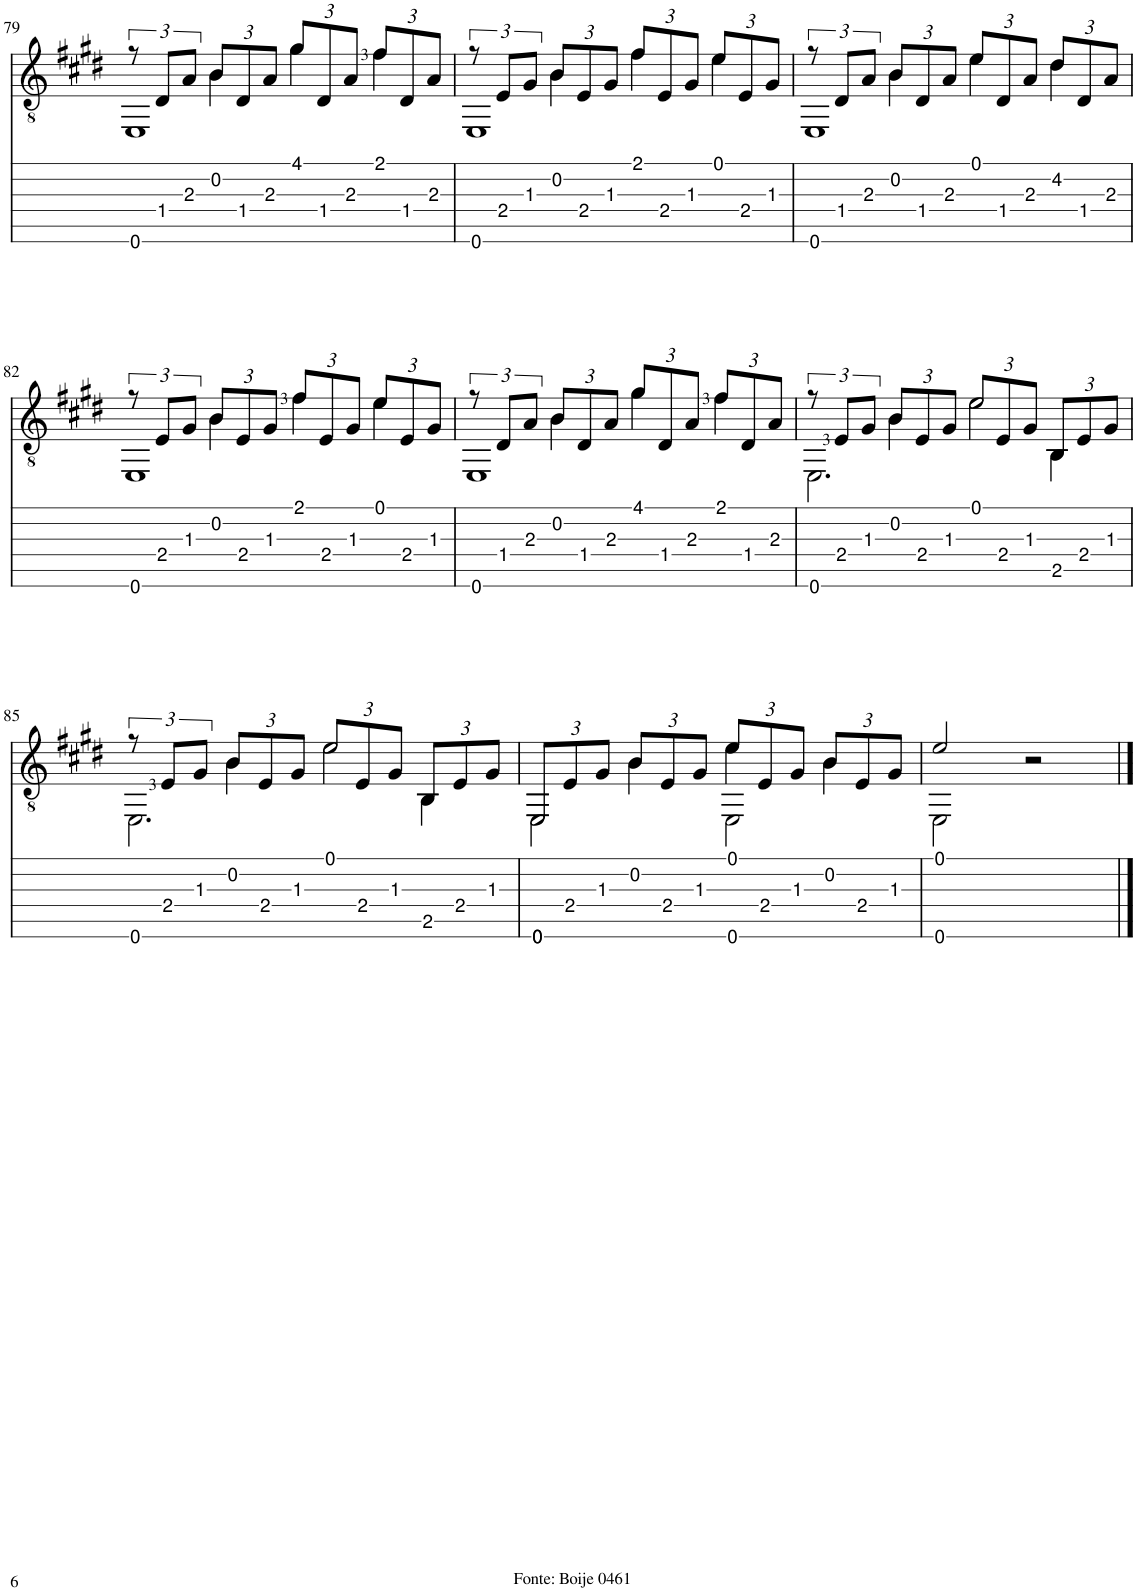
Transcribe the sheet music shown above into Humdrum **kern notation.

**kern	**kern
*part1	*part1
*staff2	*staff1
*I"Guitar	*
*I'Guit.	*
!!LO:PB:g=z
*	*clefGv2
*k[f#c#g#d#]	*k[f#c#g#d#]
*M4/4	*M4/4
*met(c)	*met(c)
*Xbrackettup	*
=79	=79
*^	*^
*	*^	*	*^
12r	4ryy	1EE	12r	4ryy	1EE
12D#L	.	.	12D#/L	.	.
12AJ	.	.	12A/J	.	.
*	*	*	*Xbrackettup	*	*
12BL	4B	.	12B/L	4B\	.
12D#	.	.	12D#/	.	.
12AJ	.	.	12A/J	.	.
12g#L	4g#	.	12g#/L	4g#\	.
12D#	.	.	12D#/	.	.
12AJ	.	.	12A/J	.	.
12f#L	4f#	.	12f#/L	4f#\	.
12D#	.	.	12D#/	.	.
12AJ	.	.	12A/J	.	.
=80	=80	=80	=80	=80	=80
*	*	*	*brackettup	*	*
12r	4ryy	1EE	12r	4ryy	1EE
12EL	.	.	12E/L	.	.
12G#J	.	.	12G#/J	.	.
*	*	*	*Xbrackettup	*	*
12BL	4B	.	12B/L	4B\	.
12E	.	.	12E/	.	.
12G#J	.	.	12G#/J	.	.
12f#L	4f#	.	12f#/L	4f#\	.
12E	.	.	12E/	.	.
12G#J	.	.	12G#/J	.	.
12eL	4e	.	12e/L	4e\	.
12E	.	.	12E/	.	.
12G#J	.	.	12G#/J	.	.
=81	=81	=81	=81	=81	=81
*	*	*	*brackettup	*	*
12r	4ryy	1EE	12r	4ryy	1EE
12D#L	.	.	12D#/L	.	.
12AJ	.	.	12A/J	.	.
*	*	*	*Xbrackettup	*	*
12BL	4B	.	12B/L	4B\	.
12D#	.	.	12D#/	.	.
12AJ	.	.	12A/J	.	.
12eL	4e	.	12e/L	4e\	.
12D#	.	.	12D#/	.	.
12AJ	.	.	12A/J	.	.
12d#L	4d#	.	12d#/L	4d#\	.
12D#	.	.	12D#/	.	.
12AJ	.	.	12A/J	.	.
!!LO:LB:g=z	!!	!!
=82	=82	=82	=82	=82	=82
*	*	*	*brackettup	*	*
12r	4ryy	1EE	12r	4ryy	1EE
12EL	.	.	12E/L	.	.
12G#J	.	.	12G#/J	.	.
*	*	*	*Xbrackettup	*	*
12BL	4B	.	12B/L	4B\	.
12E	.	.	12E/	.	.
12G#J	.	.	12G#/J	.	.
12f#L	4f#	.	12f#/L	4f#\	.
12E	.	.	12E/	.	.
12G#J	.	.	12G#/J	.	.
12eL	4e	.	12e/L	4e\	.
12E	.	.	12E/	.	.
12G#J	.	.	12G#/J	.	.
=83	=83	=83	=83	=83	=83
*	*	*	*brackettup	*	*
12r	4ryy	1EE	12r	4ryy	1EE
12D#L	.	.	12D#/L	.	.
12AJ	.	.	12A/J	.	.
*	*	*	*Xbrackettup	*	*
12BL	4B	.	12B/L	4B\	.
12D#	.	.	12D#/	.	.
12AJ	.	.	12A/J	.	.
12g#L	4g#	.	12g#/L	4g#\	.
12D#	.	.	12D#/	.	.
12AJ	.	.	12A/J	.	.
12f#L	4f#	.	12f#/L	4f#\	.
12D#	.	.	12D#/	.	.
12AJ	.	.	12A/J	.	.
=84	=84	=84	=84	=84	=84
*	*	*	*brackettup	*	*
12r	4ryy	2.EE	12r	4ryy	2.EE\
12EL	.	.	12E/L	.	.
12G#J	.	.	12G#/J	.	.
*	*	*	*Xbrackettup	*	*
12BL	4B	.	12B/L	4B\	.
12E	.	.	12E/	.	.
12G#J	.	.	12G#/J	.	.
!	!	!	!LO:N:head=open	!	!
12eL	2e	.	12e/L	2e\	.
12E	.	.	12E/	.	.
12G#J	.	.	12G#/J	.	.
12BBL	.	4BB	12BB/L	.	4BB\
12E	.	.	12E/	.	.
12G#J	.	.	12G#/J	.	.
!!LO:LB:g=z	!!	!!
=85	=85	=85	=85	=85	=85
*	*	*	*brackettup	*	*
12r	4ryy	2.EE	12r	4ryy	2.EE\
12EL	.	.	12E/L	.	.
12G#J	.	.	12G#/J	.	.
*	*	*	*Xbrackettup	*	*
12BL	4B	.	12B/L	4B\	.
12E	.	.	12E/	.	.
12G#J	.	.	12G#/J	.	.
!	!	!	!LO:N:head=open	!	!
12eL	2e	.	12e/L	2e\	.
12E	.	.	12E/	.	.
12G#J	.	.	12G#/J	.	.
12BBL	.	4BB	12BB/L	.	4BB\
12E	.	.	12E/	.	.
12G#J	.	.	12G#/J	.	.
=86	=86	=86	=86	=86	=86
!	!	!	!LO:N:head=open	!	!
12EEL	4ryy	2EE	12EE/L	4ryy	2EE\
12E	.	.	12E/	.	.
12G#J	.	.	12G#/J	.	.
12BL	4B	.	12B/L	4B\	.
12E	.	.	12E/	.	.
12G#J	.	.	12G#/J	.	.
12eL	4e	2EE	12e/L	4e\	2EE\
12E	.	.	12E/	.	.
12G#J	.	.	12G#/J	.	.
12BL	4B	.	12B/L	4B\	.
12E	.	.	12E/	.	.
12G#J	.	.	12G#/J	.	.
*	*v	*v	*	*	*
*	*	*	*v	*v
=87	=87	=87	=87
2e	2EE	2e/	2EE\
2r	2ryy	2r	2ryy
*v	*v	*	*
*	*v	*v
==	==
*-	*-
